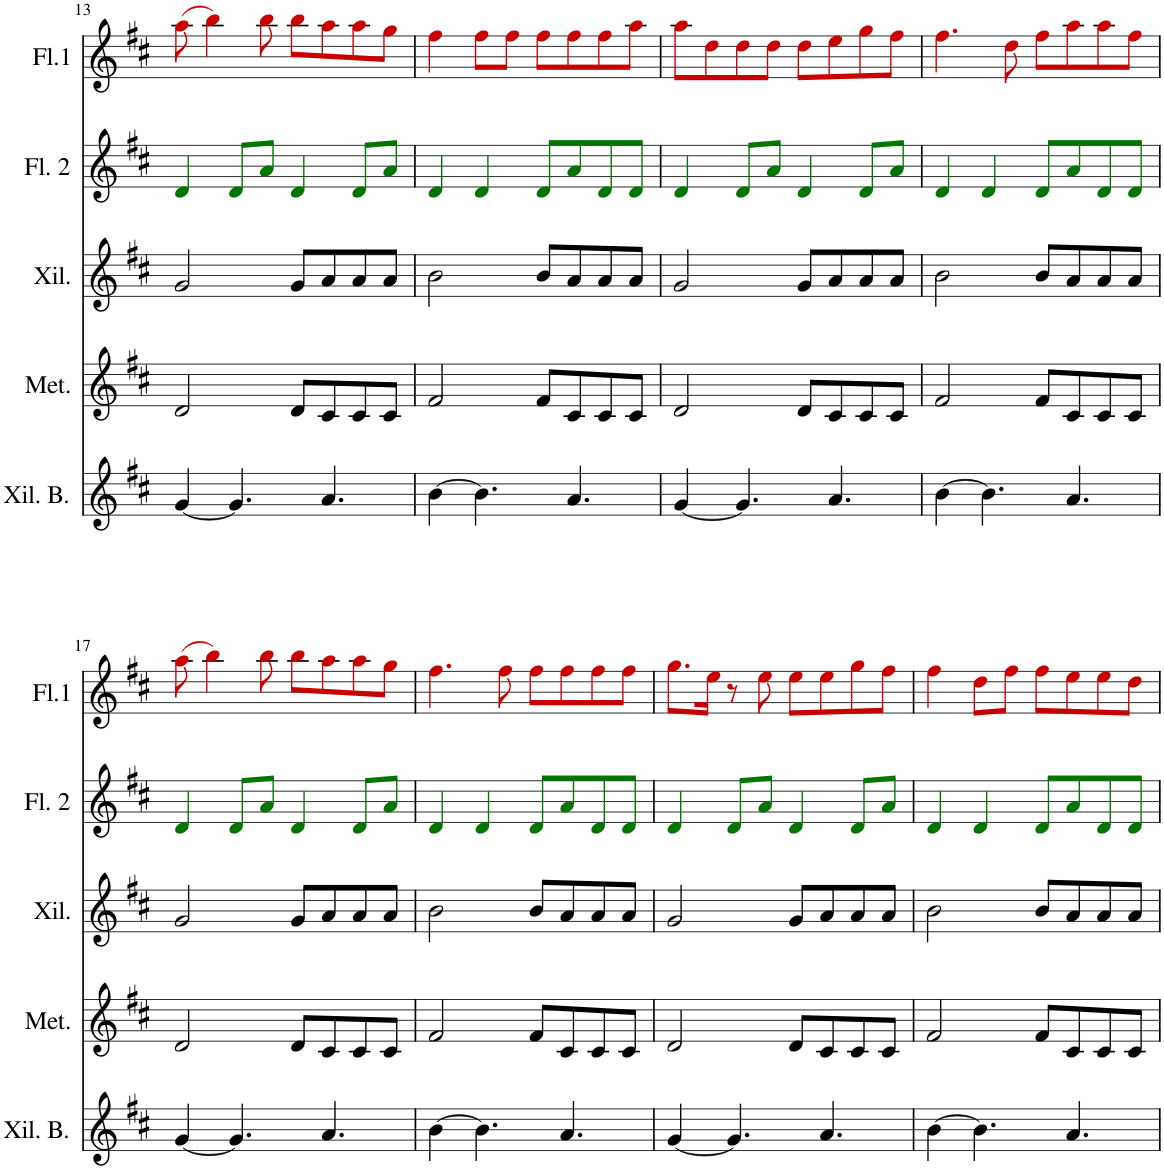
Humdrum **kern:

**kern	**kern	**kern	**kern	**kern
*part5	*part4	*part3	*part2	*part1
*staff5	*staff4	*staff3	*staff2	*staff1
*I"Xilófono Bajo	*I"Metal Alto	*I"Xilófono	*I"Flauta 2	*I"Flauta 1
*I'Xil. B.	*I'Met.	*I'Xil.	*I'Fl. 2	*I'Fl.1
!!LO:PB:g=z
*clefG2	*clefG2	*clefG2	*clefG2	*clefG2
*	*	*Trd-7c-12	*	*
*k[f#c#]	*k[f#c#]	*k[f#c#]	*k[f#c#]	*k[f#c#]
*M4/4	*M4/4	*M4/4	*M4/4	*M4/4
=13	=13	=13	=13	=13
[4g/	2d/	2g/	4di/	(8aaj\
.	.	.	.	4bbj\)
4.g/]	.	.	8di/L	.
.	.	.	8ai/J	8bbj\
.	8d/L	8g/L	4di/	8bbj\L
4.a/	8c#/	8a/	.	8aaj\
.	8c#/	8a/	8di/L	8aaj\
.	8c#/J	8a/J	8ai/J	8ggj\J
=14	=14	=14	=14	=14
[4b\	2f#/	2b\	4di/	4ff#j\
4.b\]	.	.	4di/	8ff#j\L
.	.	.	.	8ff#j\J
.	8f#/L	8b/L	8di/L	8ff#j\L
4.a/	8c#/	8a/	8ai/	8ff#j\
.	8c#/	8a/	8di/	8ff#j\
.	8c#/J	8a/J	8di/J	8aaj\J
=15	=15	=15	=15	=15
[4g/	2d/	2g/	4di/	8aaj\L
.	.	.	.	8ddj\
4.g/]	.	.	8di/L	8ddj\
.	.	.	8ai/J	8ddj\J
.	8d/L	8g/L	4di/	8ddj\L
4.a/	8c#/	8a/	.	8eej\
.	8c#/	8a/	8di/L	8ggj\
.	8c#/J	8a/J	8ai/J	8ff#j\J
=16	=16	=16	=16	=16
[4b\	2f#/	2b\	4di/	4.ff#j\
4.b\]	.	.	4di/	.
.	.	.	.	8ddj\
.	8f#/L	8b/L	8di/L	8ff#j\L
4.a/	8c#/	8a/	8ai/	8aaj\
.	8c#/	8a/	8di/	8aaj\
.	8c#/J	8a/J	8di/J	8ff#j\J
!!LO:LB:g=z
=17	=17	=17	=17	=17
[4g/	2d/	2g/	4di/	(8aaj\
.	.	.	.	4bbj\)
4.g/]	.	.	8di/L	.
.	.	.	8ai/J	8bbj\
.	8d/L	8g/L	4di/	8bbj\L
4.a/	8c#/	8a/	.	8aaj\
.	8c#/	8a/	8di/L	8aaj\
.	8c#/J	8a/J	8ai/J	8ggj\J
=18	=18	=18	=18	=18
[4b\	2f#/	2b\	4di/	4.ff#j\
4.b\]	.	.	4di/	.
.	.	.	.	8ff#j\
.	8f#/L	8b/L	8di/L	8ff#j\L
4.a/	8c#/	8a/	8ai/	8ff#j\
.	8c#/	8a/	8di/	8ff#j\
.	8c#/J	8a/J	8di/J	8ff#j\J
=19	=19	=19	=19	=19
[4g/	2d/	2g/	4di/	8.ggj\L
.	.	.	.	16eej\Jk
4.g/]	.	.	8di/L	8r
.	.	.	8ai/J	8eej\
.	8d/L	8g/L	4di/	8eej\L
4.a/	8c#/	8a/	.	8eej\
.	8c#/	8a/	8di/L	8ggj\
.	8c#/J	8a/J	8ai/J	8ff#j\J
=20	=20	=20	=20	=20
[4b\	2f#/	2b\	4di/	4ff#j\
4.b\]	.	.	4di/	8ddj\L
.	.	.	.	8ff#j\J
.	8f#/L	8b/L	8di/L	8ff#j\L
4.a/	8c#/	8a/	8ai/	8eej\
.	8c#/	8a/	8di/	8eej\
.	8c#/J	8a/J	8di/J	8ddj\J
=	=	=	=	=
*-	*-	*-	*-	*-
